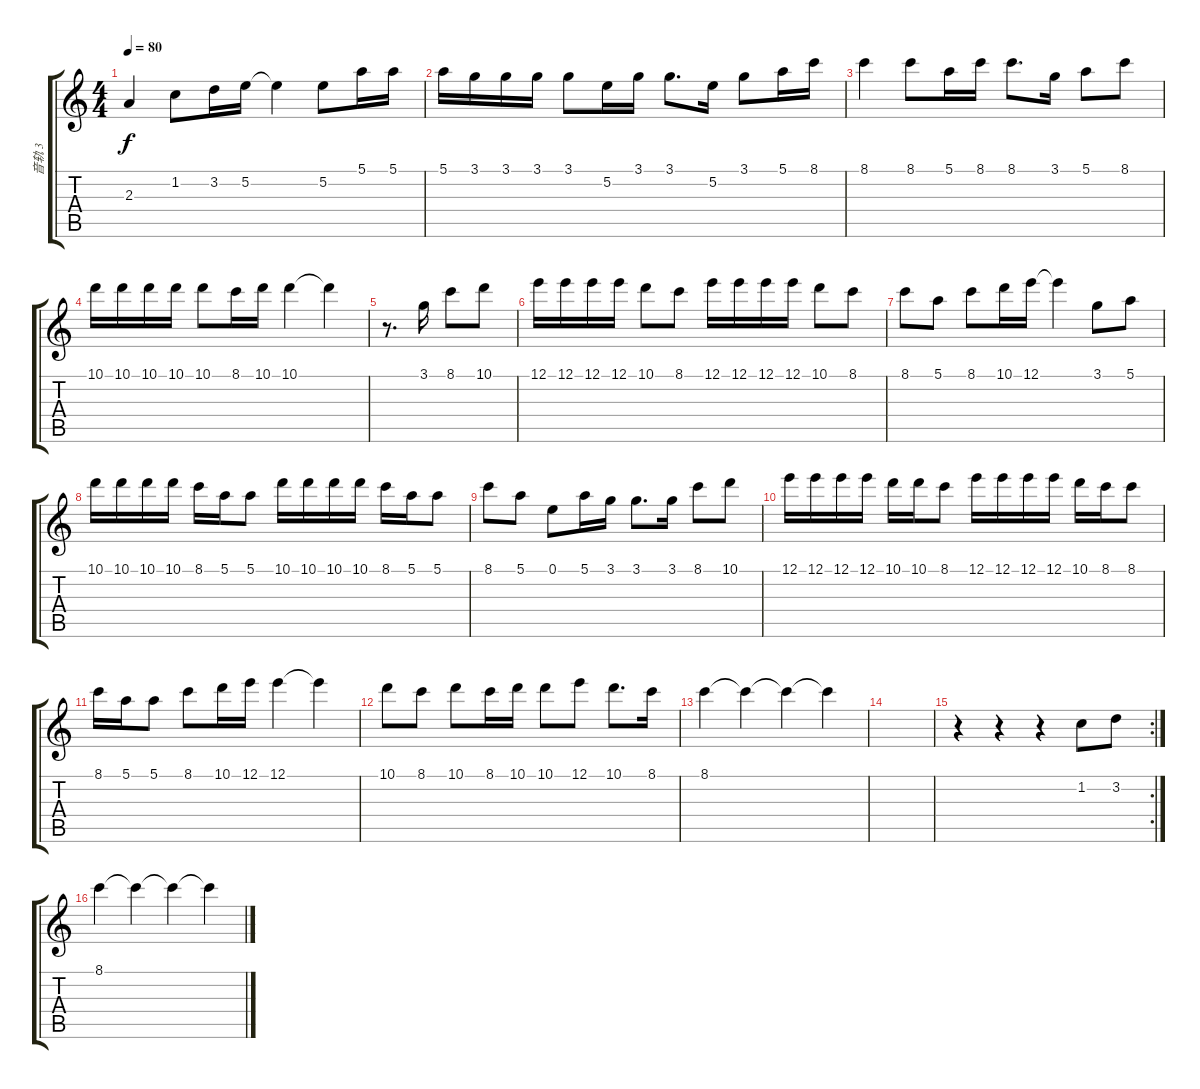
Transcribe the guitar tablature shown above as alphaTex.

\track ("音轨 3" "音轨 3") {instrument acousticguitarnylon}
\staff {score tabs}
\tuning (E4 B3 G3 D3 A2 E2) {hide}
\ts (4 4)
\tempo 80
\clef g2
\ks c
2.3.4{dy f} 1.2.8 3.2.16 5.2.16 5.2{t}.4 5.2.8 5.1.16 5.1.16 |
5.1.16 3.1.16 3.1.16 3.1.16 3.1.8 5.2.16 3.1.16 3.1.8{d} 5.2.16 3.1.8 5.1.16 8.1.16 |
8.1.4 8.1.8 5.1.16 8.1.16 8.1.8{d} 3.1.16 5.1.8 8.1.8 |
10.1.16 10.1.16 10.1.16 10.1.16 10.1.8 8.1.16 10.1.16 10.1.4 10.1{t}.4 |
r.8{d} 3.1.16 8.1.8 10.1.8 |
12.1.16 12.1.16 12.1.16 12.1.16 10.1.8 8.1.8 12.1.16 12.1.16 12.1.16 12.1.16 10.1.8 8.1.8 |
8.1.8 5.1.8 8.1.8 10.1.16 12.1.16 12.1{t}.4 3.1.8 5.1.8 |
10.1.16 10.1.16 10.1.16 10.1.16 8.1.16 5.1.16 5.1.8 10.1.16 10.1.16 10.1.16 10.1.16 8.1.16 5.1.16 5.1.8 |
8.1.8 5.1.8 0.1.8 5.1.16 3.1.16 3.1.8{d} 3.1.16 8.1.8 10.1.8 |
12.1.16 12.1.16 12.1.16 12.1.16 10.1.16 10.1.16 8.1.8 12.1.16 12.1.16 12.1.16 12.1.16 10.1.16 8.1.16 8.1.8 |
8.1.16 5.1.16 5.1.8 8.1.8 10.1.16 12.1.16 12.1.4 12.1{t}.4 |
10.1.8 8.1.8 10.1.8 8.1.16 10.1.16 10.1.8 12.1.8 10.1.8{d} 8.1.16 |
8.1.4 8.1{t}.4 8.1{t}.4 8.1{t}.4 |
|
\rc 2
r.4 r.4 r.4 1.2.8 3.2.8 |
8.1.4 8.1{t}.4 8.1{t}.4 8.1{t}.4
